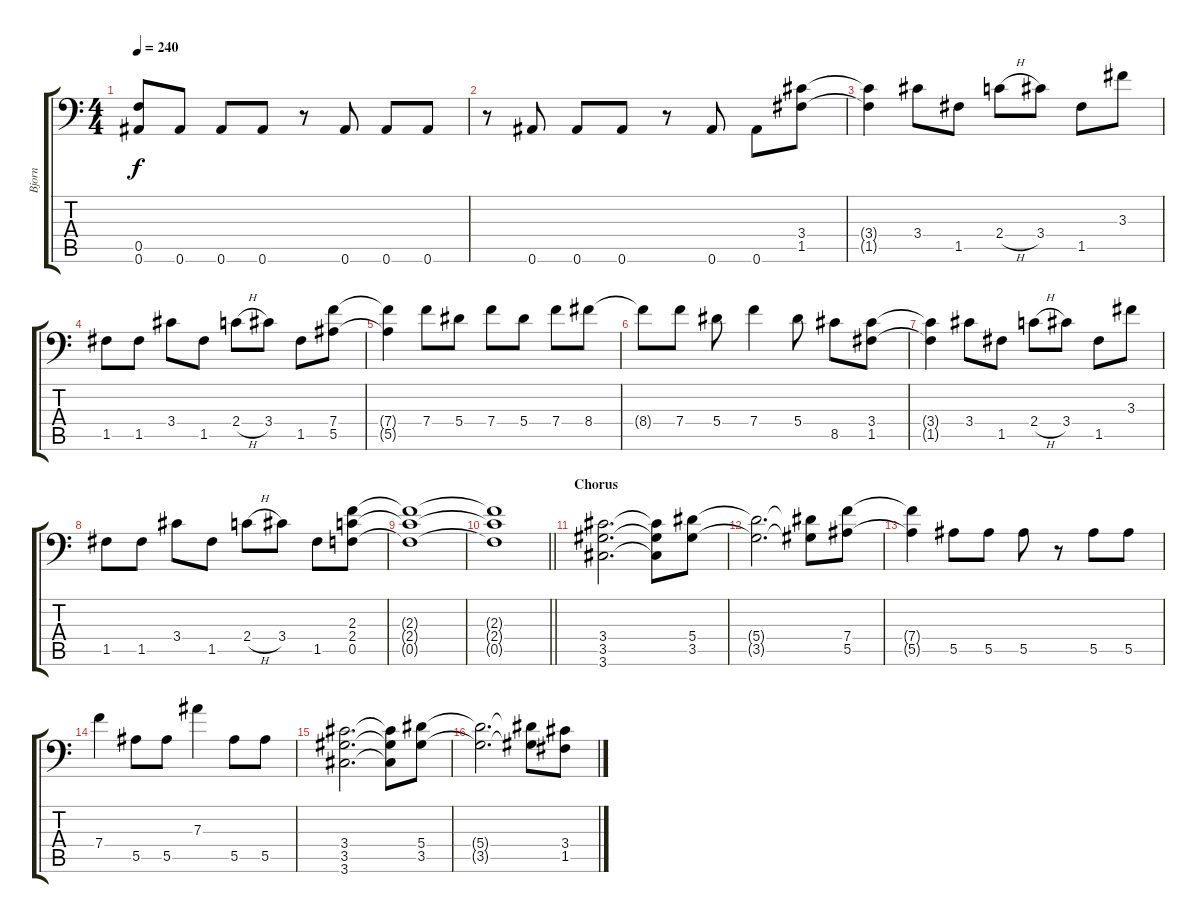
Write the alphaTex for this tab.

\track ("Bjorn" "Bjorn") {instrument distortionguitar}
\staff {score tabs}
\tuning (C4 G3 Eb3 Bb2 F2 Bb1) {hide}
\ts (4 4)
\tempo 240
\clef f4
\ks c
(0.5{t} 0.6{t}).8{dy f} 0.6.8 0.6.8 0.6.8 r.8 0.6.8 0.6.8 0.6.8 |
r.8 0.6.8 0.6.8 0.6.8 r.8 0.6.8 0.6.8 (3.4 1.5).8 |
(3.4{t} 1.5{t}).4 3.4.8 1.5.8 2.4{h}.8 3.4.8 1.5.8 3.3.8 |
1.5.8 1.5.8 3.4.8 1.5.8 2.4{h}.8 3.4.8 1.5.8 (7.4 5.5).8 |
(7.4{t} 5.5{t}).4 7.4.8 5.4.8 7.4.8 5.4.8 7.4.8 8.4.8 |
8.4{t}.8 7.4.8 5.4.8 7.4.4 5.4.8 8.5.8 (3.4 1.5).8 |
(3.4{t} 1.5{t}).4 3.4.8 1.5.8 2.4{h}.8 3.4.8 1.5.8 3.3.8 |
1.5.8 1.5.8 3.4.8 1.5.8 2.4{h}.8 3.4.8 1.5.8 (2.3 2.4 0.5).8 |
(2.3{t} 2.4{t} 0.5{t}).1 |
\barLineRight lightlight
(2.3{t} 2.4{t} 0.5{t}).1 |
\section ("" "Chorus")
(3.4 3.5 3.6).2{d} (3.4{t} 3.5{t} 3.6{t}).8 (5.4 3.5).8 |
(5.4{t} 3.5{t}).2{d} (5.4{t} 3.5{t}).8 (7.4 5.5).8 |
(7.4{t} 5.5{t}).4 5.5.8 5.5.8 5.5.8 r.8 5.5.8 5.5.8 |
7.4.4 5.5.8 5.5.8 7.3.4 5.5.8 5.5.8 |
(3.4 3.5 3.6).2{d} (3.4{t} 3.5{t} 3.6{t}).8 (5.4 3.5).8 |
(5.4{t} 3.5{t}).2{d} (5.4{t} 3.5{t}).8 (3.4 1.5).8
